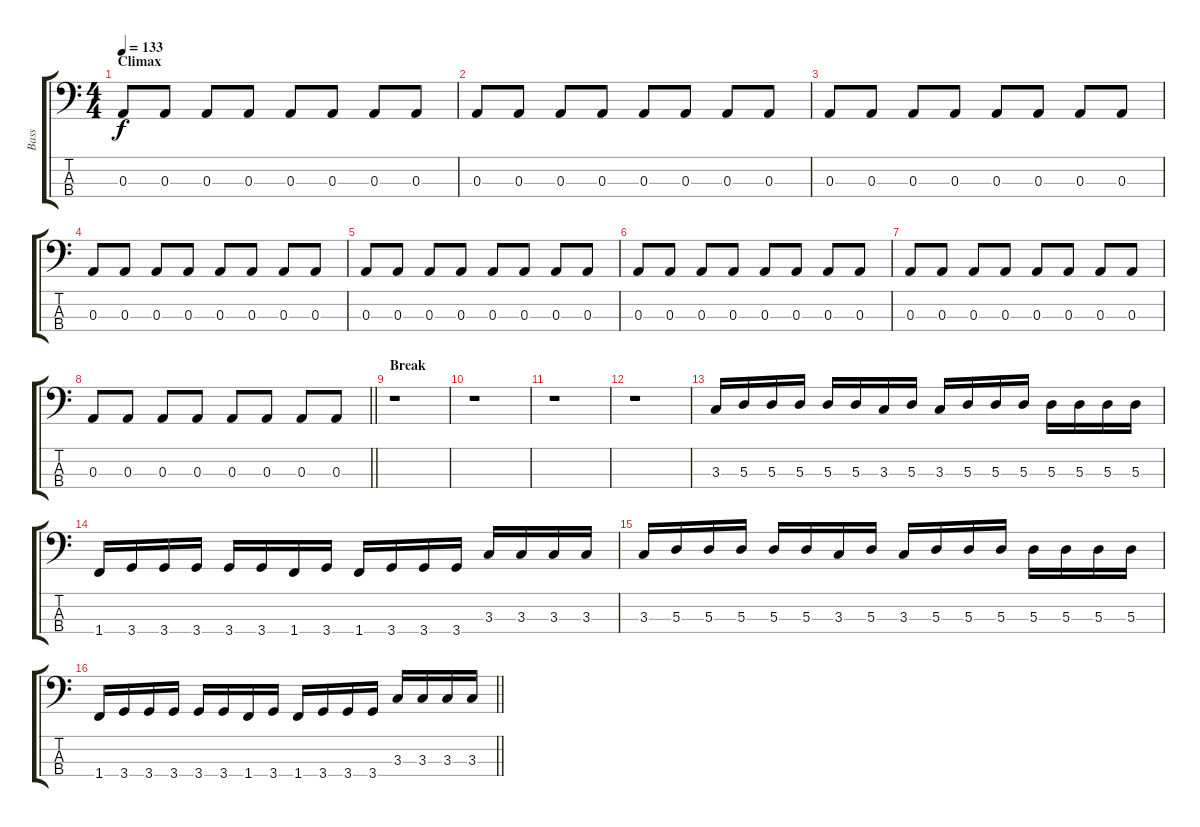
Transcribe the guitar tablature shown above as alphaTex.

\track ("Bass" "Bass") {instrument electricbasspick}
\staff {score tabs}
\tuning (G2 D2 A1 E1) {hide}
\ts (4 4)
\section ("" "Climax")
\tempo 133
\clef f4
\ks c
0.3.8{dy f} 0.3.8 0.3.8 0.3.8 0.3.8 0.3.8 0.3.8 0.3.8 |
0.3.8 0.3.8 0.3.8 0.3.8 0.3.8 0.3.8 0.3.8 0.3.8 |
0.3.8 0.3.8 0.3.8 0.3.8 0.3.8 0.3.8 0.3.8 0.3.8 |
0.3.8 0.3.8 0.3.8 0.3.8 0.3.8 0.3.8 0.3.8 0.3.8 |
0.3.8 0.3.8 0.3.8 0.3.8 0.3.8 0.3.8 0.3.8 0.3.8 |
0.3.8 0.3.8 0.3.8 0.3.8 0.3.8 0.3.8 0.3.8 0.3.8 |
0.3.8 0.3.8 0.3.8 0.3.8 0.3.8 0.3.8 0.3.8 0.3.8 |
\barLineRight lightlight
0.3.8 0.3.8 0.3.8 0.3.8 0.3.8 0.3.8 0.3.8 0.3.8 |
\section ("" "Break")
r.1 |
r.1 |
r.1 |
r.1 |
3.3.16 5.3.16 5.3.16 5.3.16 5.3.16 5.3.16 3.3.16 5.3.16 3.3.16 5.3.16 5.3.16 5.3.16 5.3.16 5.3.16 5.3.16 5.3.16 |
1.4.16 3.4.16 3.4.16 3.4.16 3.4.16 3.4.16 1.4.16 3.4.16 1.4.16 3.4.16 3.4.16 3.4.16 3.3.16 3.3.16 3.3.16 3.3.16 |
3.3.16 5.3.16 5.3.16 5.3.16 5.3.16 5.3.16 3.3.16 5.3.16 3.3.16 5.3.16 5.3.16 5.3.16 5.3.16 5.3.16 5.3.16 5.3.16 |
\barLineRight lightlight
1.4.16 3.4.16 3.4.16 3.4.16 3.4.16 3.4.16 1.4.16 3.4.16 1.4.16 3.4.16 3.4.16 3.4.16 3.3.16 3.3.16 3.3.16 3.3.16
